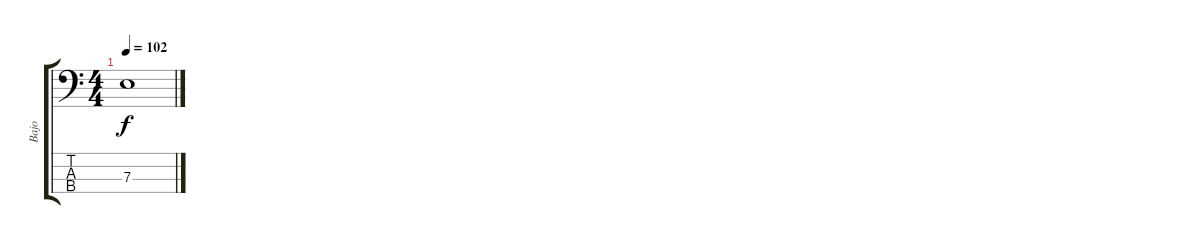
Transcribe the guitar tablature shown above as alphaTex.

\track ("Bajo" "Bajo") {instrument electricbassfinger}
\staff {score tabs}
\tuning (G2 D2 A1 E1) {hide}
\ts (4 4)
\tempo 102
\clef f4
\ks c
7.3{t}.1{dy f}
